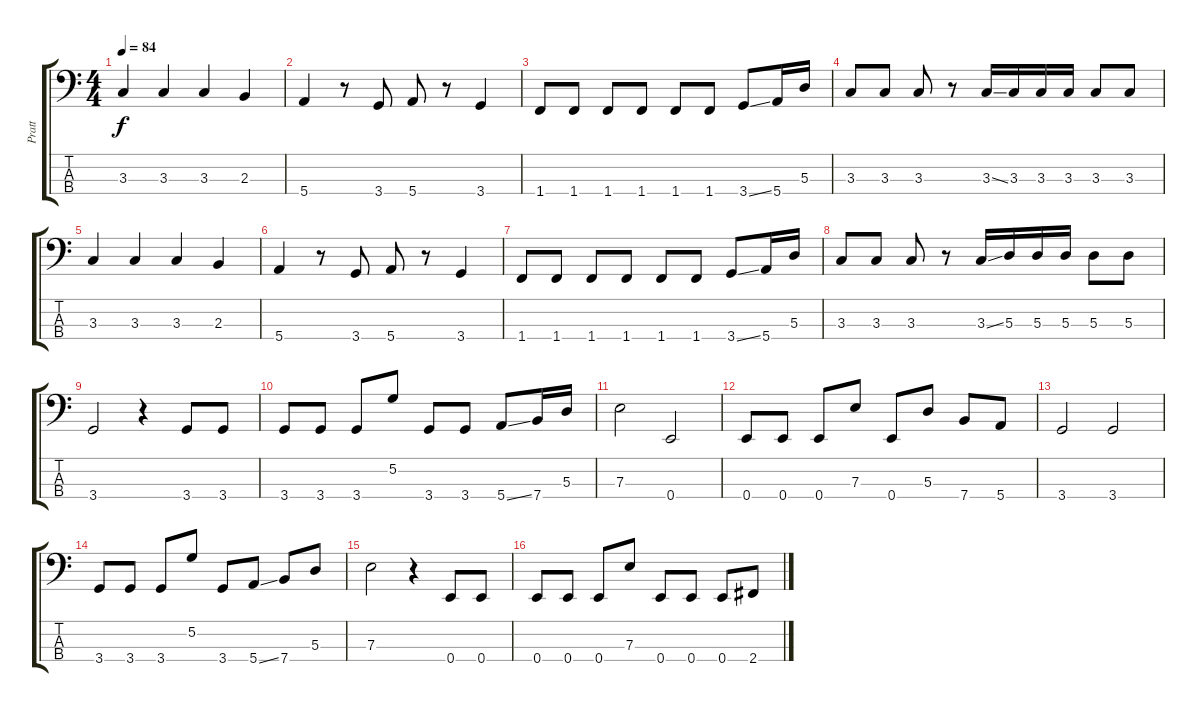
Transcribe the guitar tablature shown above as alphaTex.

\track ("Pratt" "Pratt") {instrument electricbassfinger}
\staff {score tabs}
\tuning (G2 D2 A1 E1) {hide}
\ts (4 4)
\tempo 84
\clef f4
\ks c
3.3.4{dy f} 3.3.4 3.3.4 2.3.4 |
5.4.4 r.8 3.4.8 5.4.8 r.8 3.4.4 |
1.4.8 1.4.8 1.4.8 1.4.8 1.4.8 1.4.8 3.4{ss}.8 5.4.16 5.3.16 |
3.3.8 3.3.8 3.3.8 r.8 3.3{ss}.16 3.3.16 3.3.16 3.3.16 3.3.8 3.3.8 |
3.3.4 3.3.4 3.3.4 2.3.4 |
5.4.4 r.8 3.4.8 5.4.8 r.8 3.4.4 |
1.4.8 1.4.8 1.4.8 1.4.8 1.4.8 1.4.8 3.4{ss}.8 5.4.16 5.3.16 |
3.3.8 3.3.8 3.3.8 r.8 3.3{ss}.16 5.3.16 5.3.16 5.3.16 5.3.8 5.3.8 |
3.4.2 r.4 3.4.8 3.4.8 |
3.4.8 3.4.8 3.4.8 5.2.8 3.4.8 3.4.8 5.4{ss}.8 7.4.16 5.3.16 |
7.3.2 0.4.2 |
0.4.8 0.4.8 0.4.8 7.3.8 0.4.8 5.3.8 7.4.8 5.4.8 |
3.4.2 3.4.2 |
3.4.8 3.4.8 3.4.8 5.2.8 3.4.8 5.4{ss}.8 7.4.8 5.3.8 |
7.3.2 r.4 0.4.8 0.4.8 |
0.4.8 0.4.8 0.4.8 7.3.8 0.4.8 0.4.8 0.4.8 2.4.8
